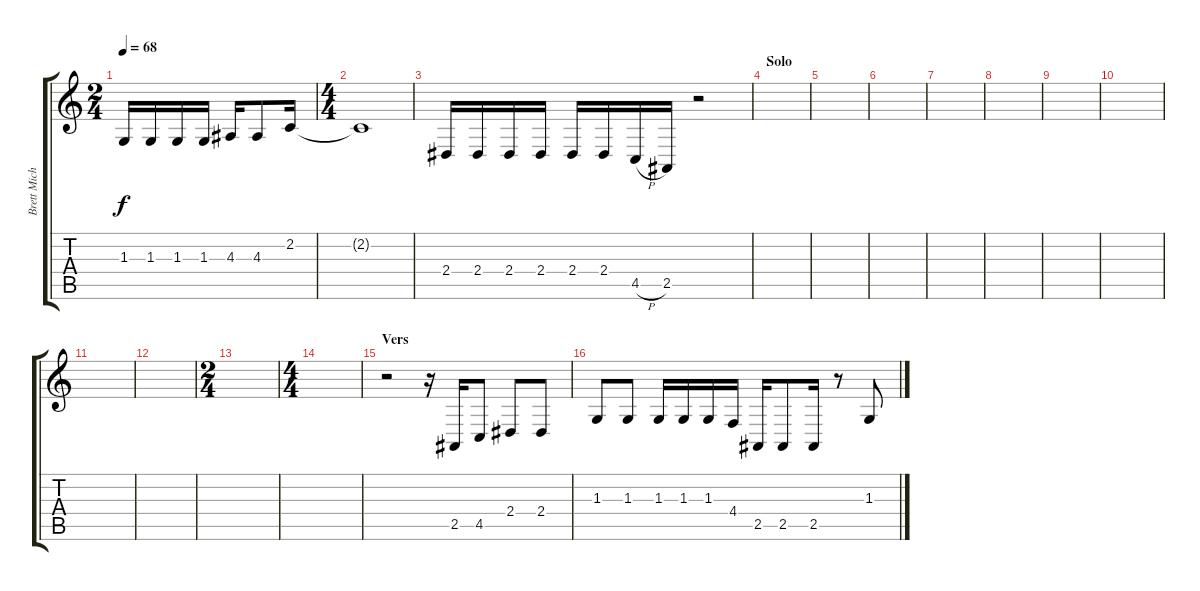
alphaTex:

\track ("Brett Michaels - Vox" "Brett Mich") {instrument fx5brightness}
\staff {score tabs}
\tuning (Eb4 Bb3 Gb3 Db3 Ab2 Eb2) {hide}
\ts (2 4)
\tempo 68
\clef g2
\ks c
1.3.16{dy f} 1.3.16 1.3.16 1.3.16 4.3.16 4.3.8 2.2.16 |
\ts (4 4)
2.2{t}.1 |
2.4.16 2.4.16 2.4.16 2.4.16 2.4.16 2.4.16 4.5{h}.16 2.5.16 r.2 |
\section ("" "Solo")
|
|
|
|
|
|
|
|
|
\ts (2 4)
|
\ts (4 4)
|
\section ("" "Vers")
r.2 r.16 2.5.16 4.5.8 2.4.8 2.4.8 |
1.3.8 1.3.8 1.3.16 1.3.16 1.3.16 4.4.16 2.5.16 2.5.8 2.5.16 r.8 1.3.8
